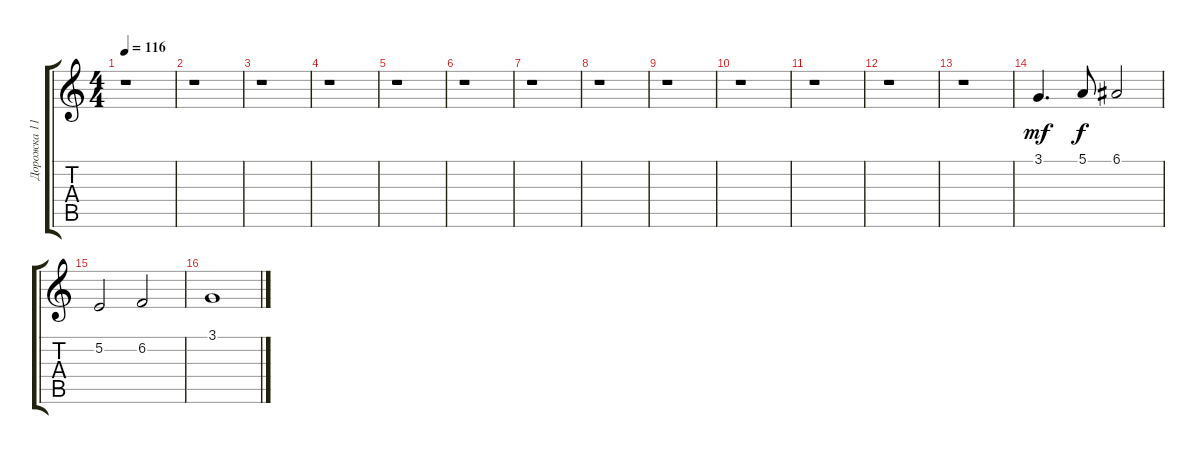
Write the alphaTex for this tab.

\track ("Дорожка 11" "Дорожка 11") {instrument cello}
\staff {score tabs}
\tuning (E4 B3 G3 D3 A2 E2) {hide}
\ts (4 4)
\tempo 116
\clef g2
\ks c
r.1{dy mf} |
r.1 |
r.1 |
r.1 |
r.1 |
r.1 |
r.1 |
r.1 |
r.1 |
r.1 |
r.1 |
r.1 |
r.1 |
3.1.4{d} 5.1.8{dy f} 6.1.2 |
5.2.2 6.2.2 |
3.1.1
